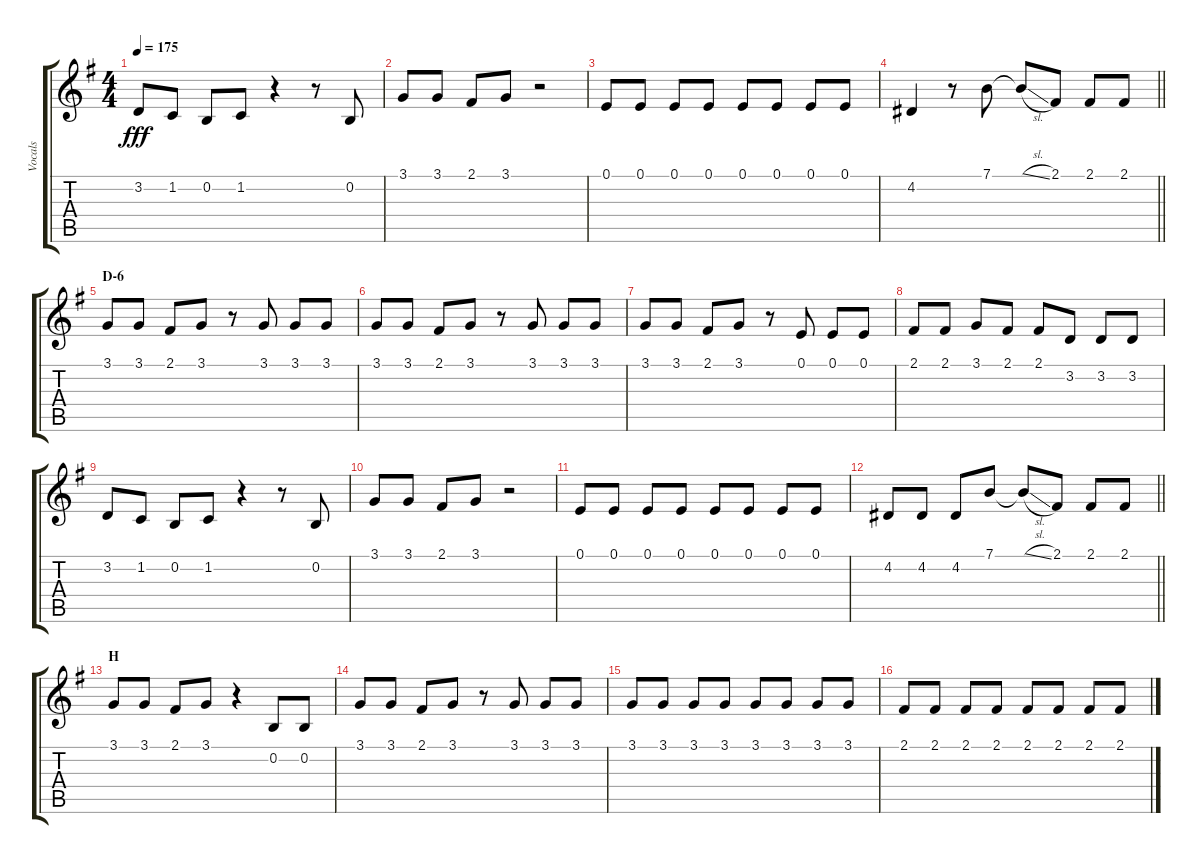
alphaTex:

\track ("Vocals" "Vocals") {instrument voiceoohs}
\staff {score tabs}
\tuning (E4 B3 G3 D3 A2 E2) {hide}
\ts (4 4)
\tempo 175
\clef g2
\ks g
3.2.8{dy fff} 1.2.8 0.2.8 1.2.8 r.4 r.8 0.2.8 |
3.1.8 3.1.8 2.1.8 3.1.8 r.2 |
0.1.8 0.1.8 0.1.8 0.1.8 0.1.8 0.1.8 0.1.8 0.1.8 |
\barLineRight lightlight
4.2.4 r.8 7.1.8 7.1{sl t}.8 2.1.8 2.1.8 2.1.8 |
\section ("" "D-6")
3.1.8 3.1.8 2.1.8 3.1.8 r.8 3.1.8 3.1.8 3.1.8 |
3.1.8 3.1.8 2.1.8 3.1.8 r.8 3.1.8 3.1.8 3.1.8 |
3.1.8 3.1.8 2.1.8 3.1.8 r.8 0.1.8 0.1.8 0.1.8 |
2.1.8 2.1.8 3.1.8 2.1.8 2.1.8 3.2.8 3.2.8 3.2.8 |
3.2.8 1.2.8 0.2.8 1.2.8 r.4 r.8 0.2.8 |
3.1.8 3.1.8 2.1.8 3.1.8 r.2 |
0.1.8 0.1.8 0.1.8 0.1.8 0.1.8 0.1.8 0.1.8 0.1.8 |
\barLineRight lightlight
4.2.8 4.2.8 4.2.8 7.1.8 7.1{sl t}.8 2.1.8 2.1.8 2.1.8 |
\section ("" "H")
3.1.8 3.1.8 2.1.8 3.1.8 r.4 0.2.8 0.2.8 |
3.1.8 3.1.8 2.1.8 3.1.8 r.8 3.1.8 3.1.8 3.1.8 |
3.1.8 3.1.8 3.1.8 3.1.8 3.1.8 3.1.8 3.1.8 3.1.8 |
2.1.8 2.1.8 2.1.8 2.1.8 2.1.8 2.1.8 2.1.8 2.1.8
